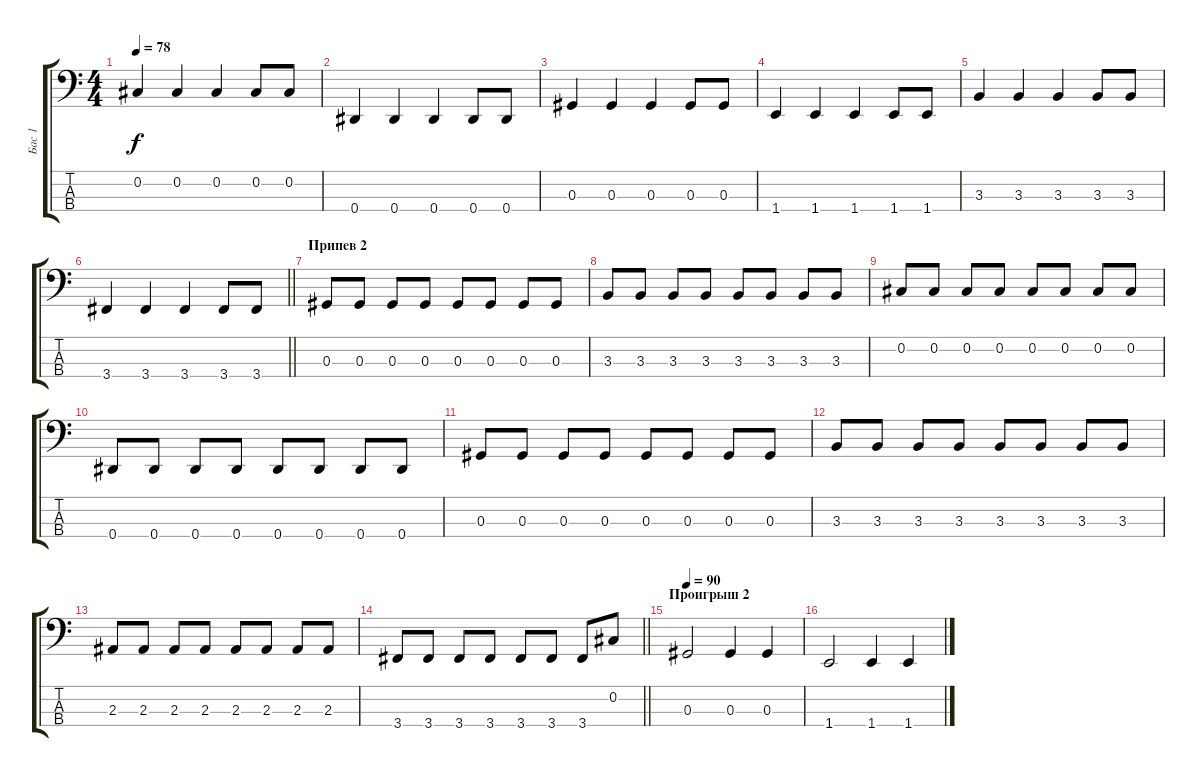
\track ("Бас 1" "Бас 1") {instrument fretlessbass}
\staff {score tabs}
\tuning (Gb2 Db2 Ab1 Eb1) {hide}
\ts (4 4)
\tempo 78
\clef f4
\ks c
0.2.4{dy f} 0.2.4 0.2.4 0.2.8 0.2.8 |
0.4.4 0.4.4 0.4.4 0.4.8 0.4.8 |
0.3.4 0.3.4 0.3.4 0.3.8 0.3.8 |
1.4.4 1.4.4 1.4.4 1.4.8 1.4.8 |
3.3.4 3.3.4 3.3.4 3.3.8 3.3.8 |
\barLineRight lightlight
3.4.4 3.4.4 3.4.4 3.4.8 3.4.8 |
\section ("" "Припев 2")
0.3.8 0.3.8 0.3.8 0.3.8 0.3.8 0.3.8 0.3.8 0.3.8 |
3.3.8 3.3.8 3.3.8 3.3.8 3.3.8 3.3.8 3.3.8 3.3.8 |
0.2.8 0.2.8 0.2.8 0.2.8 0.2.8 0.2.8 0.2.8 0.2.8 |
0.4.8 0.4.8 0.4.8 0.4.8 0.4.8 0.4.8 0.4.8 0.4.8 |
0.3.8 0.3.8 0.3.8 0.3.8 0.3.8 0.3.8 0.3.8 0.3.8 |
3.3.8 3.3.8 3.3.8 3.3.8 3.3.8 3.3.8 3.3.8 3.3.8 |
2.3.8 2.3.8 2.3.8 2.3.8 2.3.8 2.3.8 2.3.8 2.3.8 |
\barLineRight lightlight
3.4.8 3.4.8 3.4.8 3.4.8 3.4.8 3.4.8 3.4.8 0.2.8 |
\section ("" "Проигрыш 2")
\tempo 90
0.3.2 0.3.4 0.3.4 |
1.4.2 1.4.4 1.4.4
